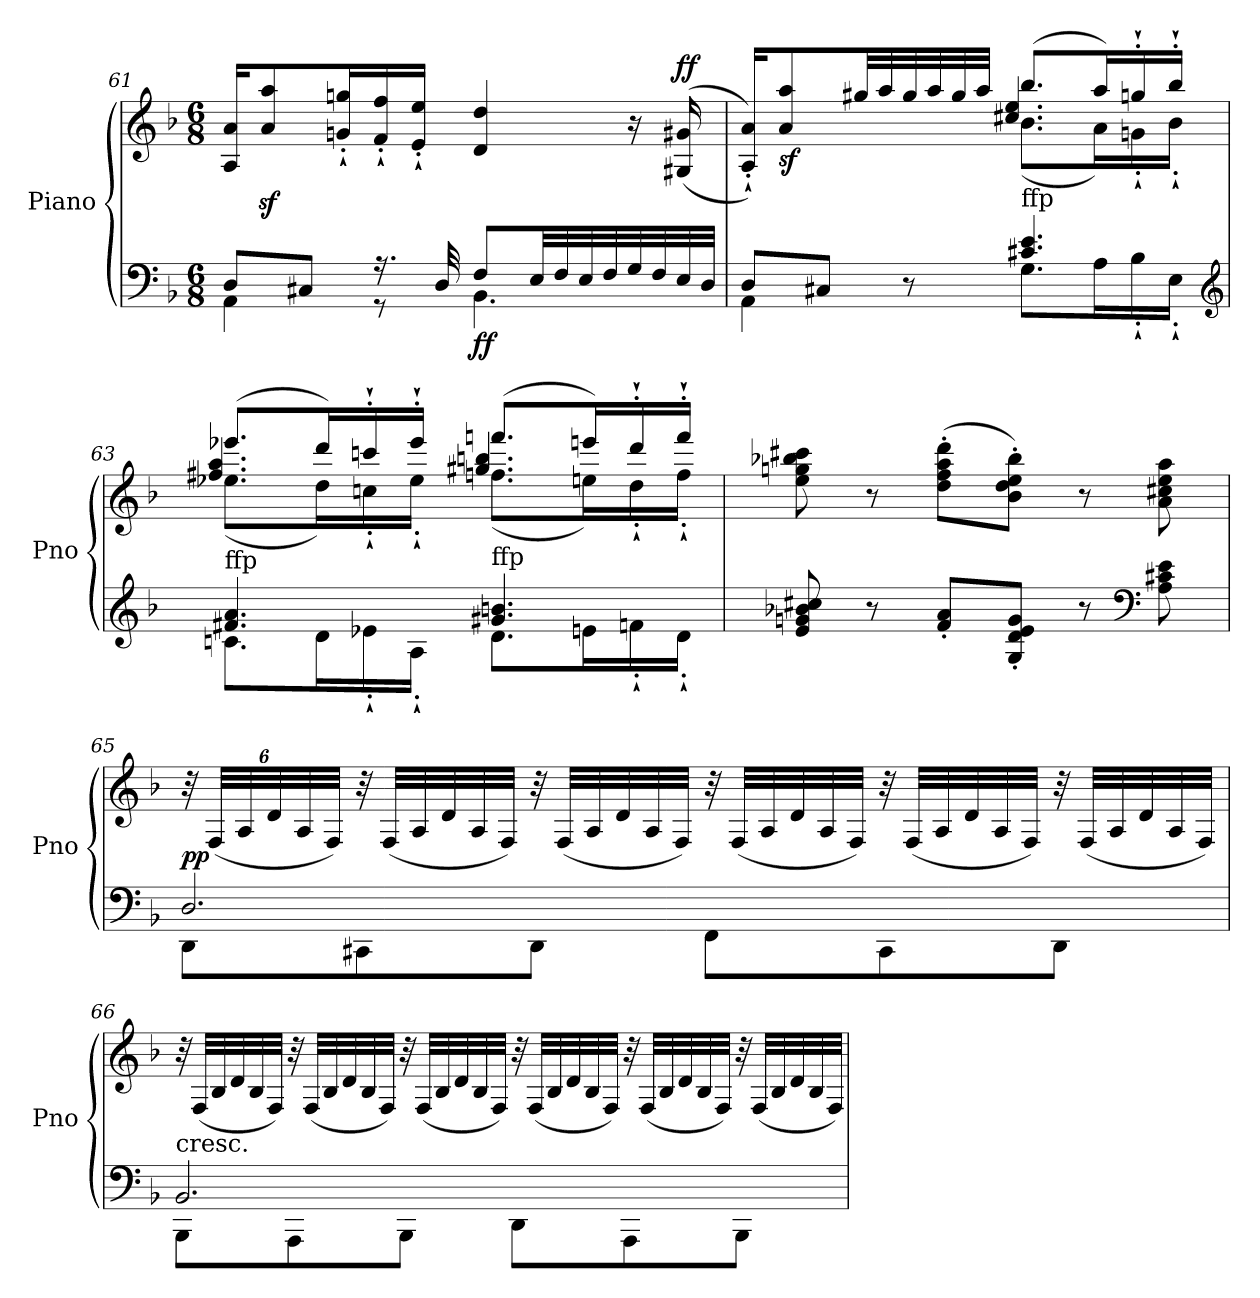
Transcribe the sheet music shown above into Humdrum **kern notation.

**kern	**kern	**dynam
*part1	*part1	*part1
*staff2	*staff1	*staff1/2
*I"Piano	*	*
*I'Pno	*	*
!!LO:LB:g=z
*clefF4	*clefG2	*
*k[b-]	*k[b-]	*
*F:	*F:	*
*M6/8	*M6/8	*
=61	=61	=61
*^	*	*
8D/L	4AA\	16A/ 16a/KL	.
.	.	8a/z< 8aa/z<	.
8C#X/J	.	.	.
.	.	16gn/`' 16ggn/`'L	.
16.rA	8rGG	16f/`' 16ff/`'	.
.	.	16e/`' 16ee/`'JJ	.
32D/	.	.	.
!	!	!	!LO:DY:b=2
8F/L	4.BB-\	4d/ 4dd/	ff
32E/LL	.	.	.
32F/	.	.	.
32E/	.	.	.
32F/	.	.	.
32G/	.	16r	.
32F/	.	.	.
!	!	!	!LO:DY:a
32E/	.	((16G#X/ 16g#X/	ff
32D/JJJ	.	.	.
=62	=62	=62	=62
*	*	*^	*
*	*	*	*^	*
8D/L	4AA\	16A/`' 16a/`'KL))	4.ryy	4.ryy	.
!	!	!	!	!	!LO:DY:b
.	.	8a/ 8aa/	.	.	sf
8C#X/J	.	.	.	.	.
.	.	32gg#X/LL	.	.	.
.	.	32aa/	.	.	.
8r	8ryy	32gg#/	.	.	.
.	.	32aa/	.	.	.
.	.	32gg#/	.	.	.
.	.	32aa/JJJ	.	.	.
!	!	!LO:TX:b:t=ffp	!	!	!
4.c#X/ 4.e/	8.G\L	(8.bb-/L	(8.b-\L	4.cc#X/ 4.ee/	.
.	16A\L	16aa/L)	16a\L)	.	.
.	16B-`'\	16ggn`'/	16gn`'\	.	.
.	16E`'\JJ	16bb-`'/JJ	16b-`'\JJ	.	.
*clefG2	*	*	*	*	*
=63	=63	=63	=63	=63	=63
!LO:TX:a:t=ffp	!	!	!	!	!
4.f#X/ 4.a/	8.cn\L	(8.eee-X/L	(8.ee-X\L	4.ff#X/ 4.aa/	.
.	16d\L	16ddd/L)	16dd\L)	.	.
.	16e-X`'\	16cccn`'/	16ccn`'\	.	.
.	16A`'\JJ	16eee-`'/JJ	16ee-`'\JJ	.	.
!LO:TX:a:t=ffp	!	!	!	!	!
4.g#X/ 4.bn/	8.d\L	(8.fffn/L	(8.ffn\L	4.gg#X/ 4.bbn/	.
.	16en\L	16eeen/L)	16een\L)	.	.
.	16fn`'\	16ddd`'/	16dd`'\	.	.
.	16d`'\JJ	16fff`'/JJ	16ff`'\JJ	.	.
*v	*v	*	*	*	*
*	*v	*v	*v	*
!!LO:LB:g=z
=64	=64	=64
8e/ 8gn/ 8b-X/ 8cc#X/	8ee\ 8ggn\ 8bb-X\ 8ccc#X\	.
8r	8r	.
8f/' 8a/'L	(8dd\' 8ff\' 8aa\' 8ddd\'L	.
8G/' 8d/' 8e/' 8g/'J	8b-\' 8dd\' 8ee\' 8bb-\'J)	.
8r	8r	.
*clefF4	*	*
8A\ 8c#X\ 8e\	8a\ 8cc#X\ 8ee\ 8aa\	.
=65	=65	=65
*^	*	*
*	*	*Xbrackettup	*
!	!	!	!LO:DY:b
2.D/	8DD\L	48r	pp
.	.	(48F/LLL	.
.	.	48A/	.
.	.	48d/	.
.	.	48A/	.
.	.	48F/JJJ)	.
*	*	*Xtuplet	*
.	8CC#X\	48r	.
.	.	(48F/LLL	.
.	.	48A/	.
.	.	48d/	.
.	.	48A/	.
.	.	48F/JJJ)	.
.	8DD\J	48r	.
.	.	(48F/LLL	.
.	.	48A/	.
.	.	48d/	.
.	.	48A/	.
.	.	48F/JJJ)	.
.	8FF\L	48r	.
.	.	(48F/LLL	.
.	.	48A/	.
.	.	48d/	.
.	.	48A/	.
.	.	48F/JJJ)	.
.	8CC#\	48r	.
.	.	(48F/LLL	.
.	.	48A/	.
.	.	48d/	.
.	.	48A/	.
.	.	48F/JJJ)	.
.	8DD\J	48r	.
.	.	(48F/LLL	.
.	.	48A/	.
.	.	48d/	.
.	.	48A/	.
.	.	48F/JJJ)	.
!!LO:PB:g=z
=66	=66	=66	=66
!	!	!LO:TX:b:t=cresc.	!
2.BB-/	8BBB-\L	48r	.
.	.	(48F/LLL	.
.	.	48B-/	.
.	.	48d/	.
.	.	48B-/	.
.	.	48F/JJJ)	.
.	8AAA\	48r	.
.	.	(48F/LLL	.
.	.	48B-/	.
.	.	48d/	.
.	.	48B-/	.
.	.	48F/JJJ)	.
.	8BBB-\J	48r	.
.	.	(48F/LLL	.
.	.	48B-/	.
.	.	48d/	.
.	.	48B-/	.
.	.	48F/JJJ)	.
.	8DD\L	48r	.
.	.	(48F/LLL	.
.	.	48B-/	.
.	.	48d/	.
.	.	48B-/	.
.	.	48F/JJJ)	.
.	8AAA\	48r	.
.	.	(48F/LLL	.
.	.	48B-/	.
.	.	48d/	.
.	.	48B-/	.
.	.	48F/JJJ)	.
.	8BBB-\J	48r	.
.	.	(48F/LLL	.
.	.	48B-/	.
.	.	48d/	.
.	.	48B-/	.
.	.	48F/JJJ)	.
*v	*v	*	*
=	=	=
*-	*-	*-
